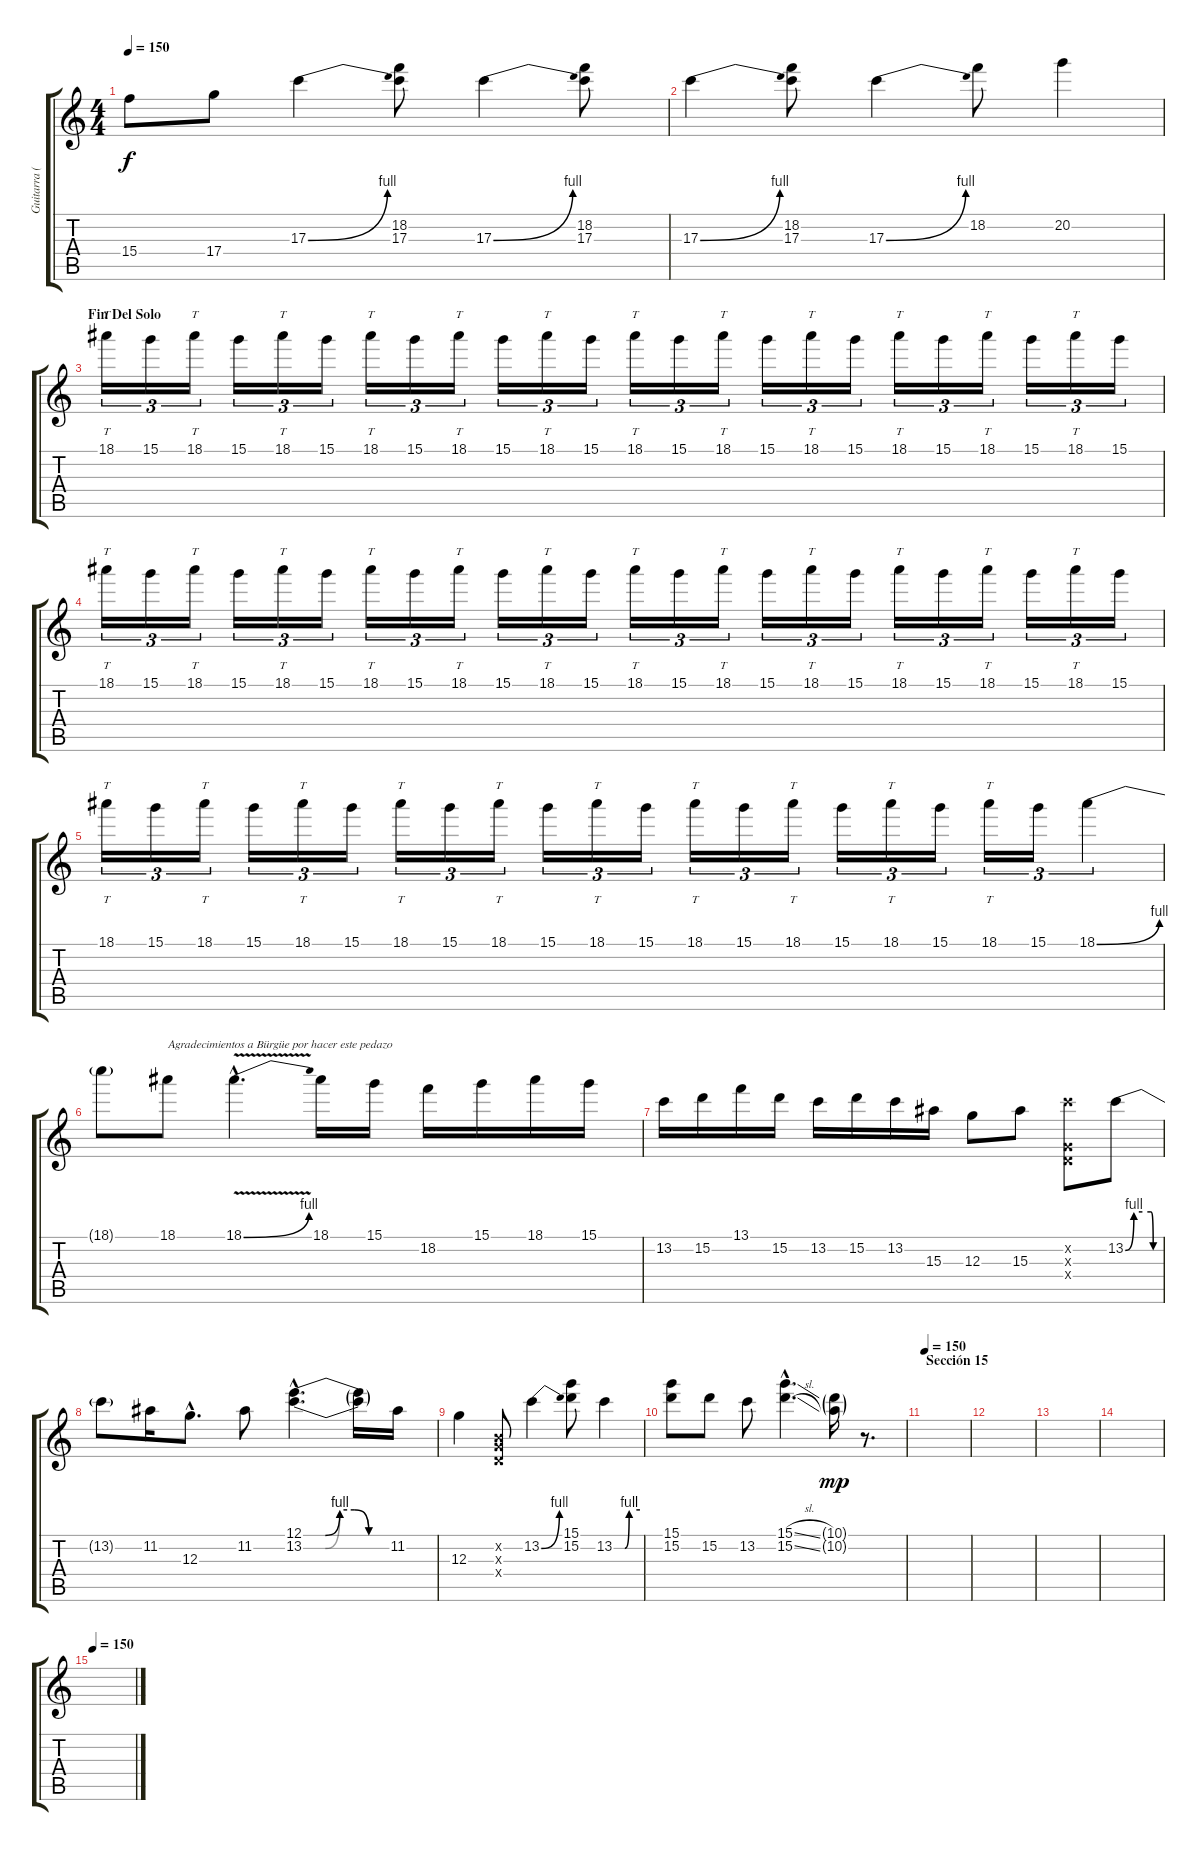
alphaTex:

\track ("Guitarra (Solo)" "Guitarra (") {instrument distortionguitar}
\staff {score tabs}
\tuning (E4 B3 G3 D3 A2 E2) {hide}
\ts (4 4)
\tempo 150
\clef g2
\ks c
15.4{t}.8{dy f} 17.4.8 17.3{be (bend 0 0 60 4)}.4 (18.2 17.3).8 17.3{be (bend 0 0 60 4)}.4 (18.2 17.3).8 |
17.3{be (bend 0 0 60 4)}.4 (18.2 17.3).8 17.3{be (bend 0 0 60 4)}.4 18.2.8 20.2.4 |
\section ("" "Fin Del Solo")
18.1.16{tt tu (3 2) volume 13} 15.1.16{tu (3 2)} 18.1.16{tt tu (3 2)} 15.1.16{tu (3 2)} 18.1.16{tt tu (3 2)} 15.1.16{tu (3 2)} 18.1.16{tt tu (3 2)} 15.1.16{tu (3 2)} 18.1.16{tt tu (3 2)} 15.1.16{tu (3 2)} 18.1.16{tt tu (3 2)} 15.1.16{tu (3 2)} 18.1.16{tt tu (3 2)} 15.1.16{tu (3 2)} 18.1.16{tt tu (3 2)} 15.1.16{tu (3 2)} 18.1.16{tt tu (3 2)} 15.1.16{tu (3 2)} 18.1.16{tt tu (3 2)} 15.1.16{tu (3 2)} 18.1.16{tt tu (3 2)} 15.1.16{tu (3 2)} 18.1.16{tt tu (3 2)} 15.1.16{tu (3 2)} |
18.1.16{tt tu (3 2)} 15.1.16{tu (3 2)} 18.1.16{tt tu (3 2)} 15.1.16{tu (3 2)} 18.1.16{tt tu (3 2)} 15.1.16{tu (3 2)} 18.1.16{tt tu (3 2)} 15.1.16{tu (3 2)} 18.1.16{tt tu (3 2)} 15.1.16{tu (3 2)} 18.1.16{tt tu (3 2)} 15.1.16{tu (3 2)} 18.1.16{tt tu (3 2)} 15.1.16{tu (3 2)} 18.1.16{tt tu (3 2)} 15.1.16{tu (3 2)} 18.1.16{tt tu (3 2)} 15.1.16{tu (3 2)} 18.1.16{tt tu (3 2)} 15.1.16{tu (3 2)} 18.1.16{tt tu (3 2)} 15.1.16{tu (3 2)} 18.1.16{tt tu (3 2)} 15.1.16{tu (3 2)} |
18.1.16{tt tu (3 2)} 15.1.16{tu (3 2)} 18.1.16{tt tu (3 2)} 15.1.16{tu (3 2)} 18.1.16{tt tu (3 2)} 15.1.16{tu (3 2)} 18.1.16{tt tu (3 2)} 15.1.16{tu (3 2)} 18.1.16{tt tu (3 2)} 15.1.16{tu (3 2)} 18.1.16{tt tu (3 2)} 15.1.16{tu (3 2)} 18.1.16{tt tu (3 2)} 15.1.16{tu (3 2)} 18.1.16{tt tu (3 2)} 15.1.16{tu (3 2)} 18.1.16{tt tu (3 2)} 15.1.16{tu (3 2)} 18.1.16{tt tu (3 2)} 15.1.16{tu (3 2)} 18.1{be (bend 0 0 60 4)}.4{tu (3 2) volume 16} |
18.1{t}.8 18.1.8{txt "Agradecimientos a Bürgüe por hacer este pedazo"} 18.1{be (bend 0 0 60 4) v hac}.4{d} 18.1.16 15.1.16 18.2.16 15.1.16 18.1.16 15.1.16 |
13.2.16 15.2.16 13.1.16 15.2.16 13.2.16 15.2.16 13.2.16 15.3.16 12.3.8 15.3.8 (13.2{x} 0.3{x} 0.4{x}).8 13.2{be (custom 0 0 15 4 30 4 45 4 49 0 60 0)}.8 |
13.2{t}.8 11.2.16 12.3{hac}.8{d} 11.2.8 (12.1{be (custom 0 0 15 0 25 4 35 4 45 0 60 0) hac} 13.2{be (custom 0 0 15 0 25 4 35 4 45 0 60 0) hac}).4{d} (12.1{t} 13.2{t}).16 11.2.16 |
12.3.4 (0.2{x} 0.3{x} 0.4{x}).8 13.2{be (bend 0 0 60 4)}.4 (15.1 15.2).8 13.2{be (custom 0 0 25 0 35 4 60 4)}.4 |
(15.1 15.2).8 15.2.8 13.2.8 (15.1{sl hac} 15.2{sl hac}).4{d} (10.1{g} 10.2{g}).16{dy mp} r.8{d} |
\section ("" "Sección 15")
\tempo 150
|
|
|
|
\tempo 150
